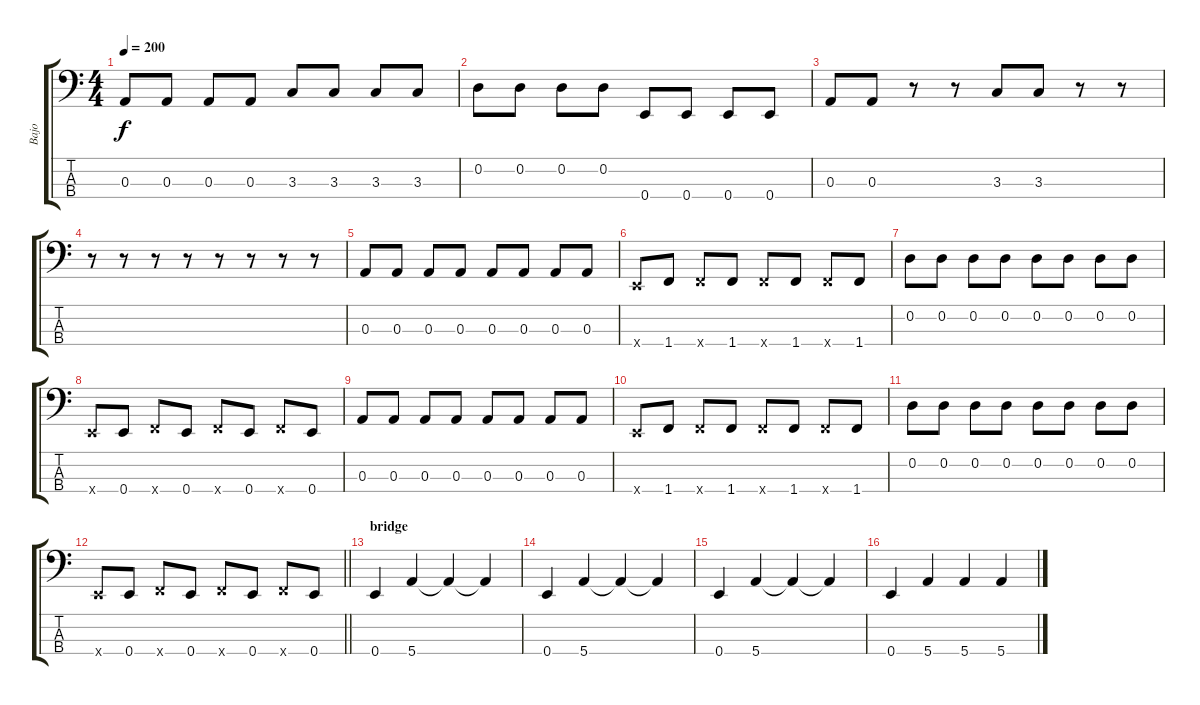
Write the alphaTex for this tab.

\track ("Bajo" "Bajo") {instrument electricbasspick}
\staff {score tabs}
\tuning (G2 D2 A1 E1) {hide}
\ts (4 4)
\tempo 200
\clef f4
\ks c
0.3.8{dy f} 0.3.8 0.3.8 0.3.8 3.3.8 3.3.8 3.3.8 3.3.8 |
0.2.8 0.2.8 0.2.8 0.2.8 0.4.8 0.4.8 0.4.8 0.4.8 |
0.3.8 0.3.8 r.8 r.8 3.3.8 3.3.8 r.8 r.8 |
r.8 r.8 r.8 r.8 r.8 r.8 r.8 r.8 |
0.3.8 0.3.8 0.3.8 0.3.8 0.3.8 0.3.8 0.3.8 0.3.8 |
0.4{x}.8 1.4.8 1.4{x}.8 1.4.8 1.4{x}.8 1.4.8 1.4{x}.8 1.4.8 |
0.2.8 0.2.8 0.2.8 0.2.8 0.2.8 0.2.8 0.2.8 0.2.8 |
0.4{x}.8 0.4.8 1.4{x}.8 0.4.8 1.4{x}.8 0.4.8 1.4{x}.8 0.4.8 |
0.3.8 0.3.8 0.3.8 0.3.8 0.3.8 0.3.8 0.3.8 0.3.8 |
0.4{x}.8 1.4.8 1.4{x}.8 1.4.8 1.4{x}.8 1.4.8 1.4{x}.8 1.4.8 |
0.2.8 0.2.8 0.2.8 0.2.8 0.2.8 0.2.8 0.2.8 0.2.8 |
\barLineRight lightlight
0.4{x}.8 0.4.8 1.4{x}.8 0.4.8 1.4{x}.8 0.4.8 1.4{x}.8 0.4.8 |
\section ("" "bridge")
0.4.4 5.4.4 5.4{t}.4 5.4{t}.4 |
0.4.4 5.4.4 5.4{t}.4 5.4{t}.4 |
0.4.4 5.4.4 5.4{t}.4 5.4{t}.4 |
0.4.4 5.4.4 5.4.4 5.4.4
